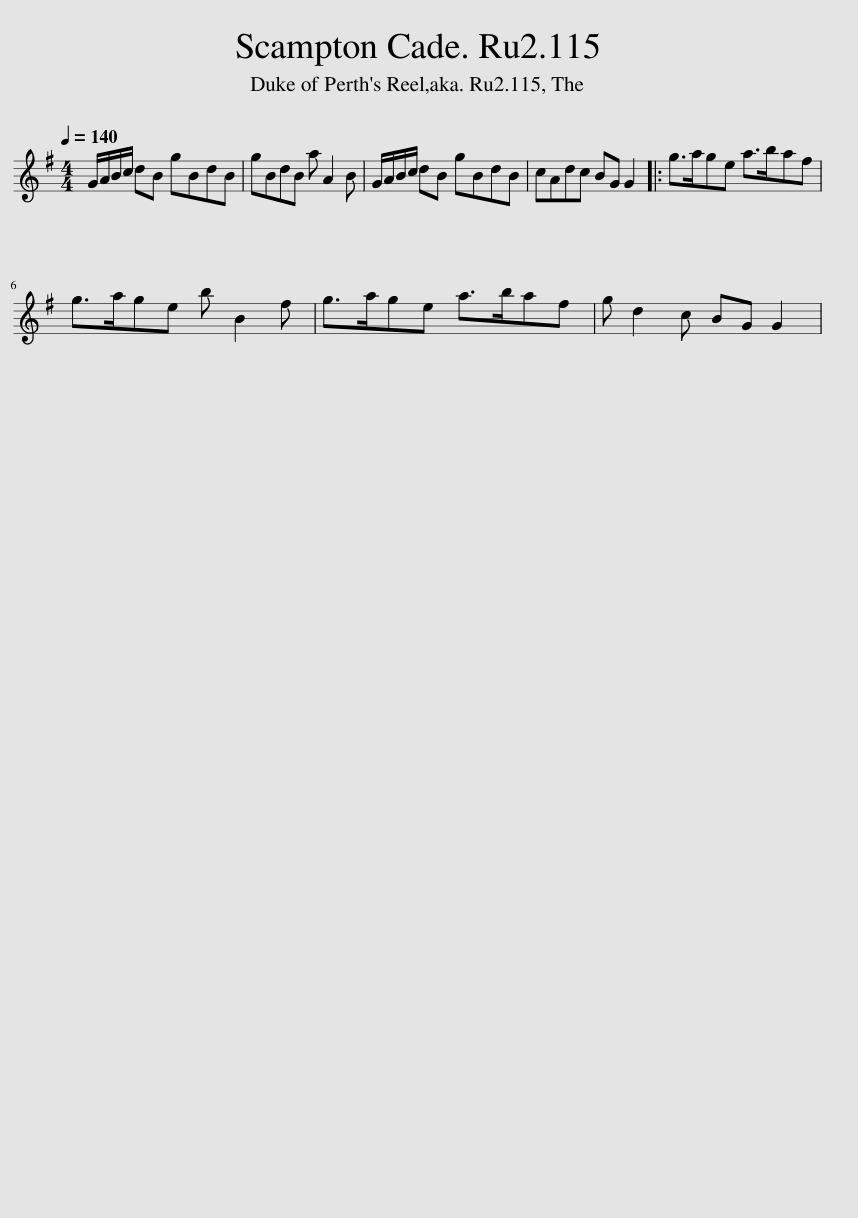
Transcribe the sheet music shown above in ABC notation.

X:1
L:1/8
Q:1/4=140
M:4/4
I:linebreak $
K:G
V:1 treble
V:1
 G/A/B/c/ dB gBdB | gBdB a A2 B | G/A/B/c/ dB gBdB | cAdc BG G2 |: g>age a>baf |$ %5
 g>age b B2 f | g>age a>baf | g d2 c BG G2 | %8
